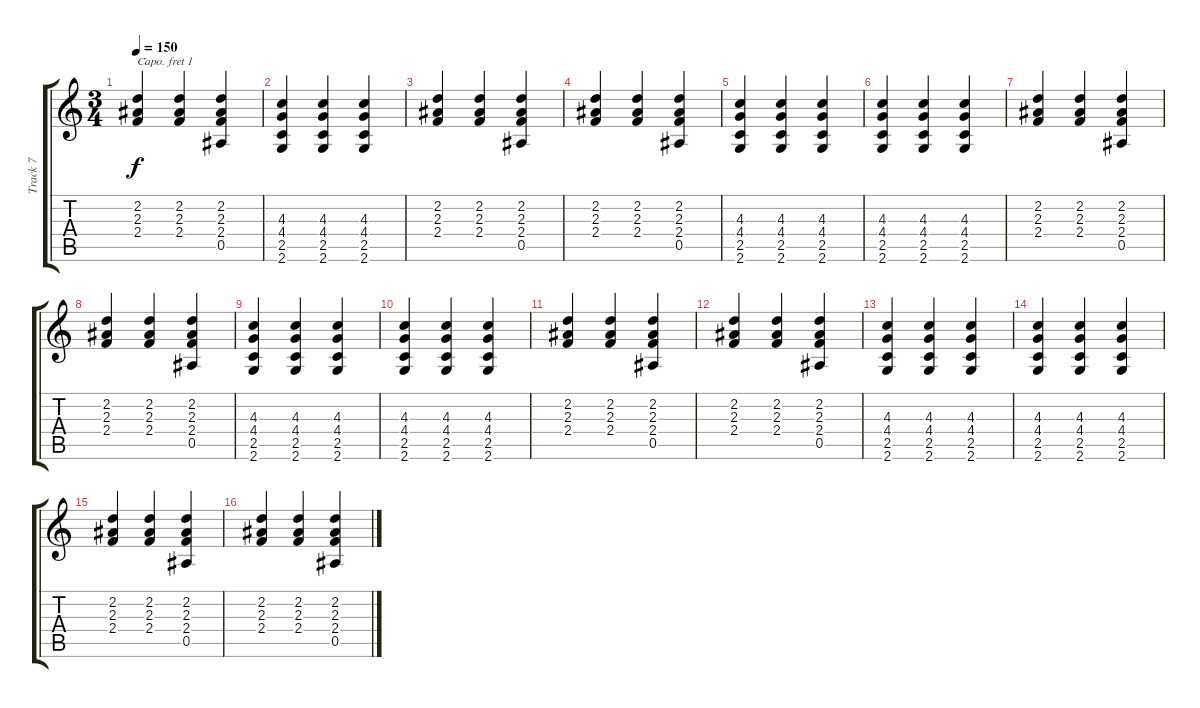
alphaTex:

\track ("Track 7" "Track 7") {instrument distortionguitar}
\staff {score tabs}
\capo 1
\tuning (E4 B3 G3 D3 A2 E2) {hide}
\ts (3 4)
\tempo 150
\clef g2
\ks c
(2.2 2.3 2.4).4{dy f} (2.2 2.3 2.4).4 (2.2 2.3 2.4 0.5).4 |
(4.3 4.4 2.5 2.6).4 (4.3 4.4 2.5 2.6).4 (4.3 4.4 2.5 2.6).4 |
(2.2 2.3 2.4).4 (2.2 2.3 2.4).4 (2.2 2.3 2.4 0.5).4 |
(2.2 2.3 2.4).4 (2.2 2.3 2.4).4 (2.2 2.3 2.4 0.5).4 |
(4.3 4.4 2.5 2.6).4 (4.3 4.4 2.5 2.6).4 (4.3 4.4 2.5 2.6).4 |
(4.3 4.4 2.5 2.6).4 (4.3 4.4 2.5 2.6).4 (4.3 4.4 2.5 2.6).4 |
(2.2 2.3 2.4).4 (2.2 2.3 2.4).4 (2.2 2.3 2.4 0.5).4 |
(2.2 2.3 2.4).4 (2.2 2.3 2.4).4 (2.2 2.3 2.4 0.5).4 |
(4.3 4.4 2.5 2.6).4 (4.3 4.4 2.5 2.6).4 (4.3 4.4 2.5 2.6).4 |
(4.3 4.4 2.5 2.6).4 (4.3 4.4 2.5 2.6).4 (4.3 4.4 2.5 2.6).4 |
(2.2 2.3 2.4).4 (2.2 2.3 2.4).4 (2.2 2.3 2.4 0.5).4 |
(2.2 2.3 2.4).4 (2.2 2.3 2.4).4 (2.2 2.3 2.4 0.5).4 |
(4.3 4.4 2.5 2.6).4 (4.3 4.4 2.5 2.6).4 (4.3 4.4 2.5 2.6).4 |
(4.3 4.4 2.5 2.6).4 (4.3 4.4 2.5 2.6).4 (4.3 4.4 2.5 2.6).4 |
(2.2 2.3 2.4).4 (2.2 2.3 2.4).4 (2.2 2.3 2.4 0.5).4 |
(2.2 2.3 2.4).4 (2.2 2.3 2.4).4 (2.2 2.3 2.4 0.5).4
